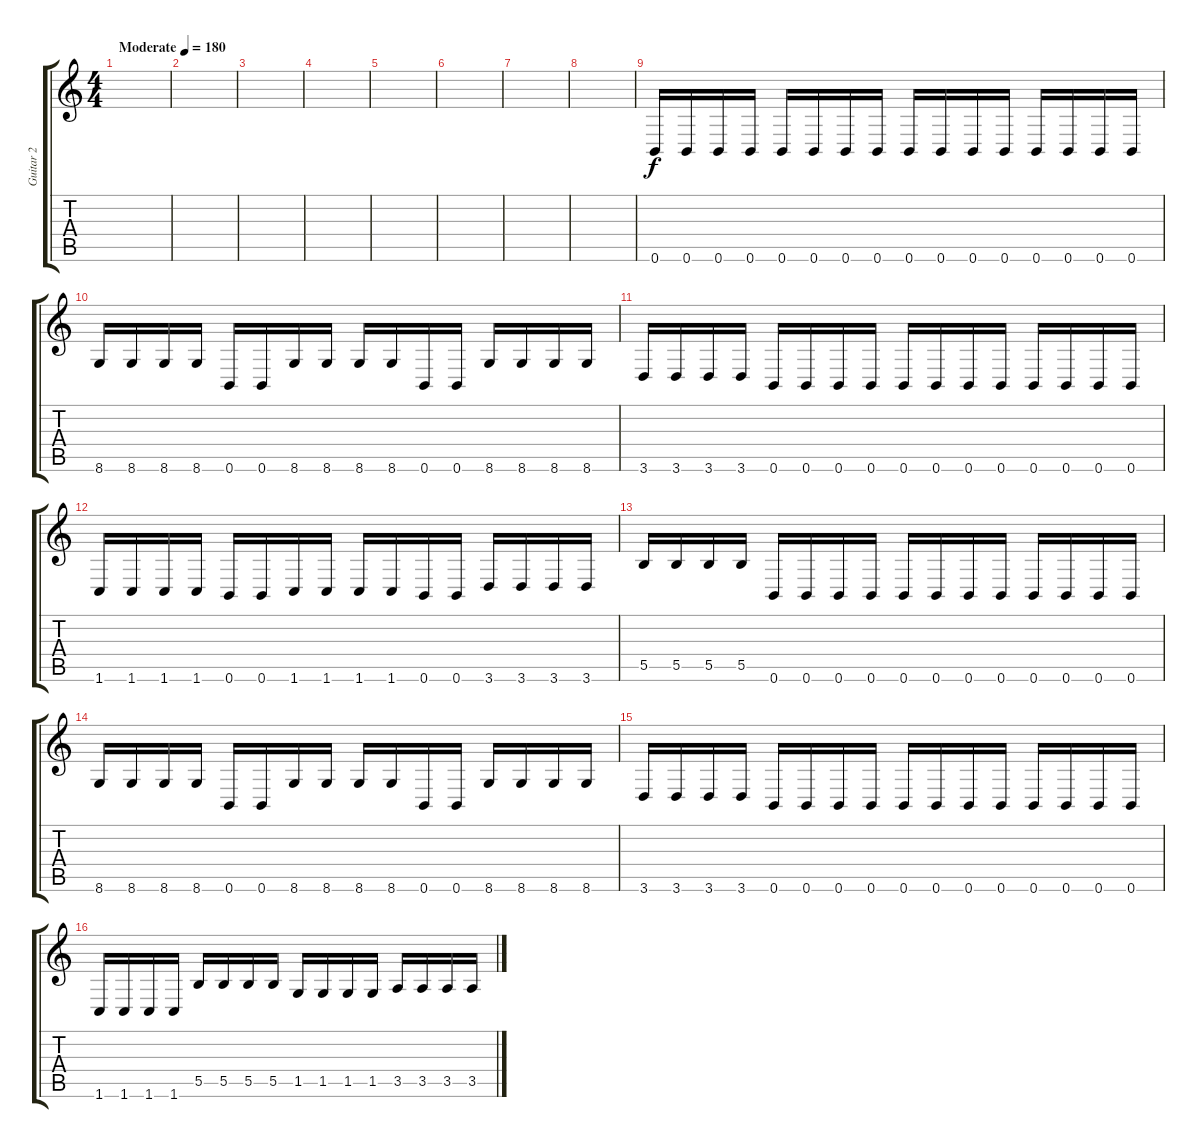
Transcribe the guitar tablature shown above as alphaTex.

\track ("Guitar 2" "Guitar 2") {instrument distortionguitar}
\staff {score tabs}
\tuning (Db4 Ab3 E3 B2 Gb2 B1) {hide}
\ts (4 4)
\tempo (180 "Moderate")
\clef g2
\ks c
|
|
|
|
|
|
|
|
0.6.16 0.6.16 0.6.16 0.6.16 0.6.16 0.6.16 0.6.16 0.6.16 0.6.16 0.6.16 0.6.16 0.6.16 0.6.16 0.6.16 0.6.16 0.6.16 |
8.6.16 8.6.16 8.6.16 8.6.16 0.6.16 0.6.16 8.6.16 8.6.16 8.6.16 8.6.16 0.6.16 0.6.16 8.6.16 8.6.16 8.6.16 8.6.16 |
3.6.16 3.6.16 3.6.16 3.6.16 0.6.16 0.6.16 0.6.16 0.6.16 0.6.16 0.6.16 0.6.16 0.6.16 0.6.16 0.6.16 0.6.16 0.6.16 |
1.6.16 1.6.16 1.6.16 1.6.16 0.6.16 0.6.16 1.6.16 1.6.16 1.6.16 1.6.16 0.6.16 0.6.16 3.6.16 3.6.16 3.6.16 3.6.16 |
5.5.16 5.5.16 5.5.16 5.5.16 0.6.16 0.6.16 0.6.16 0.6.16 0.6.16 0.6.16 0.6.16 0.6.16 0.6.16 0.6.16 0.6.16 0.6.16 |
8.6.16 8.6.16 8.6.16 8.6.16 0.6.16 0.6.16 8.6.16 8.6.16 8.6.16 8.6.16 0.6.16 0.6.16 8.6.16 8.6.16 8.6.16 8.6.16 |
3.6.16 3.6.16 3.6.16 3.6.16 0.6.16 0.6.16 0.6.16 0.6.16 0.6.16 0.6.16 0.6.16 0.6.16 0.6.16 0.6.16 0.6.16 0.6.16 |
1.6.16 1.6.16 1.6.16 1.6.16 5.5.16 5.5.16 5.5.16 5.5.16 1.5.16 1.5.16 1.5.16 1.5.16 3.5.16 3.5.16 3.5.16 3.5.16
